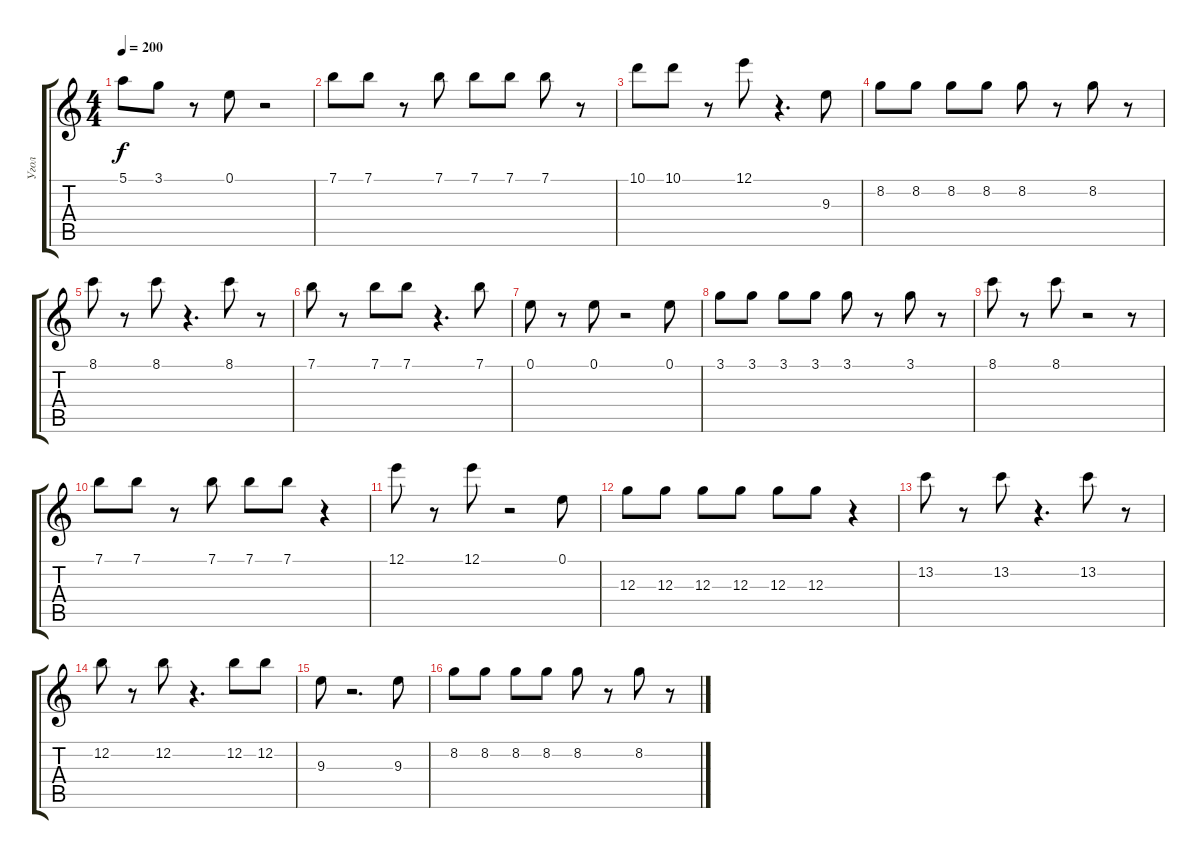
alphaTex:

\track ("Угол" "Угол") {instrument electricguitarmuted}
\staff {score tabs}
\tuning (E4 B3 G3 D3 A2 E2) {hide}
\ts (4 4)
\tempo 200
\clef g2
\ks c
5.1.8{dy f} 3.1.8 r.8 0.1.8 r.2 |
7.1.8 7.1.8 r.8 7.1.8 7.1.8 7.1.8 7.1.8 r.8 |
10.1.8 10.1.8 r.8 12.1.8 r.4{d} 9.3.8 |
8.2.8 8.2.8 8.2.8 8.2.8 8.2.8 r.8 8.2.8 r.8 |
8.1.8 r.8 8.1.8 r.4{d} 8.1.8 r.8 |
7.1.8 r.8 7.1.8 7.1.8 r.4{d} 7.1.8 |
0.1.8 r.8 0.1.8 r.2 0.1.8 |
3.1.8 3.1.8 3.1.8 3.1.8 3.1.8 r.8 3.1.8 r.8 |
8.1.8 r.8 8.1.8 r.2 r.8 |
7.1.8 7.1.8 r.8 7.1.8 7.1.8 7.1.8 r.4 |
12.1.8 r.8 12.1.8 r.2 0.1.8 |
12.3.8 12.3.8 12.3.8 12.3.8 12.3.8 12.3.8 r.4 |
13.2.8 r.8 13.2.8 r.4{d} 13.2.8 r.8 |
12.2.8 r.8 12.2.8 r.4{d} 12.2.8 12.2.8 |
9.3.8 r.2{d} 9.3.8 |
8.2.8 8.2.8 8.2.8 8.2.8 8.2.8 r.8 8.2.8 r.8
